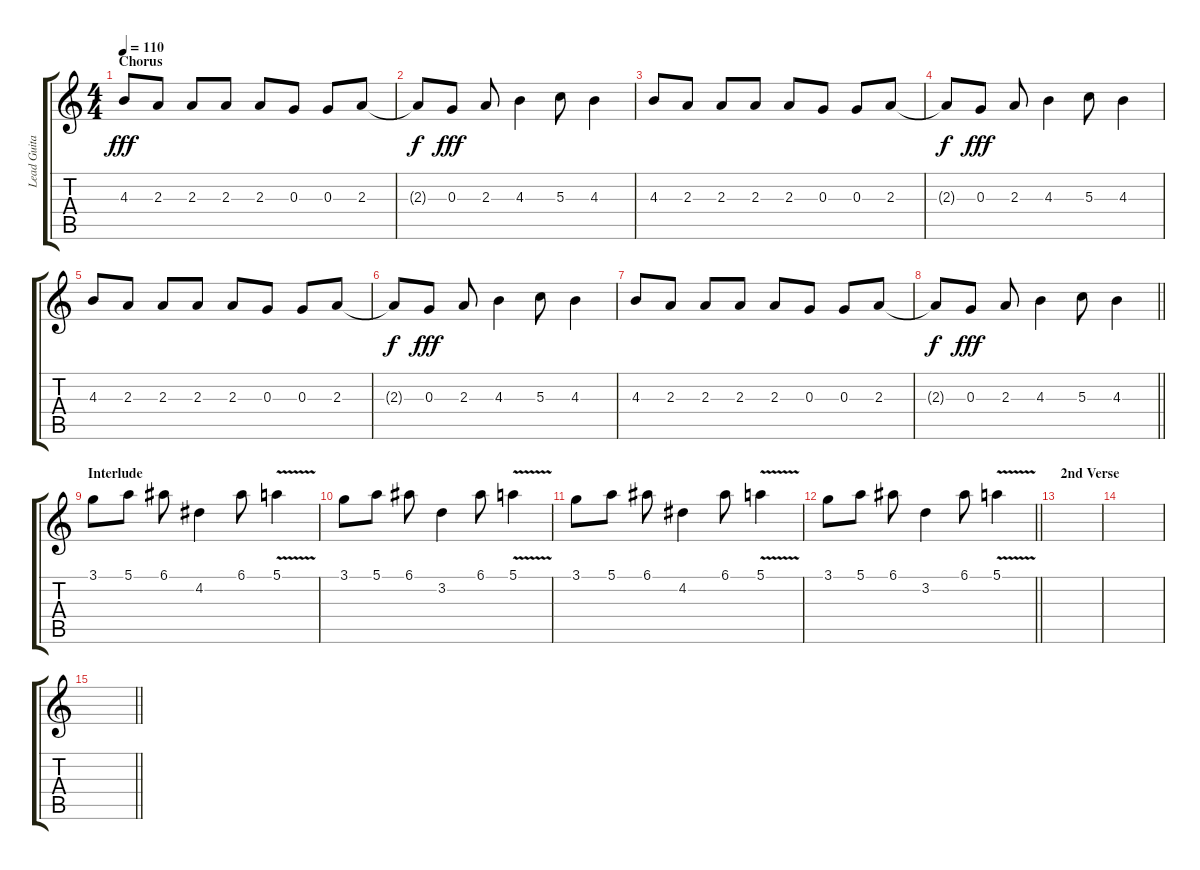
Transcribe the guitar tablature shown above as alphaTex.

\track ("Lead Guitar" "Lead Guita") {instrument distortionguitar}
\staff {score tabs}
\tuning (E4 B3 G3 D3 A2 E2) {hide}
\ts (4 4)
\section ("" "Chorus")
\tempo 110
\clef g2
\ks c
4.3.8{dy fff} 2.3.8 2.3.8 2.3.8 2.3.8 0.3.8 0.3.8 2.3.8 |
2.3{t}.8{dy f} 0.3.8{dy fff} 2.3.8 4.3.4 5.3.8 4.3.4 |
4.3.8 2.3.8 2.3.8 2.3.8 2.3.8 0.3.8 0.3.8 2.3.8 |
2.3{t}.8{dy f} 0.3.8{dy fff} 2.3.8 4.3.4 5.3.8 4.3.4 |
4.3.8 2.3.8 2.3.8 2.3.8 2.3.8 0.3.8 0.3.8 2.3.8 |
2.3{t}.8{dy f} 0.3.8{dy fff} 2.3.8 4.3.4 5.3.8 4.3.4 |
4.3.8 2.3.8 2.3.8 2.3.8 2.3.8 0.3.8 0.3.8 2.3.8 |
\barLineRight lightlight
2.3{t}.8{dy f} 0.3.8{dy fff} 2.3.8 4.3.4 5.3.8 4.3.4 |
\section ("" "Interlude")
3.1.8 5.1.8 6.1.8 4.2.4 6.1.8 5.1{v}.4 |
3.1.8 5.1.8 6.1.8 3.2.4 6.1.8 5.1{v}.4 |
3.1.8 5.1.8 6.1.8 4.2.4 6.1.8 5.1{v}.4 |
\barLineRight lightlight
3.1.8 5.1.8 6.1.8 3.2.4 6.1.8 5.1{v}.4 |
\section ("" "2nd Verse")
|
|
\barLineRight lightlight
